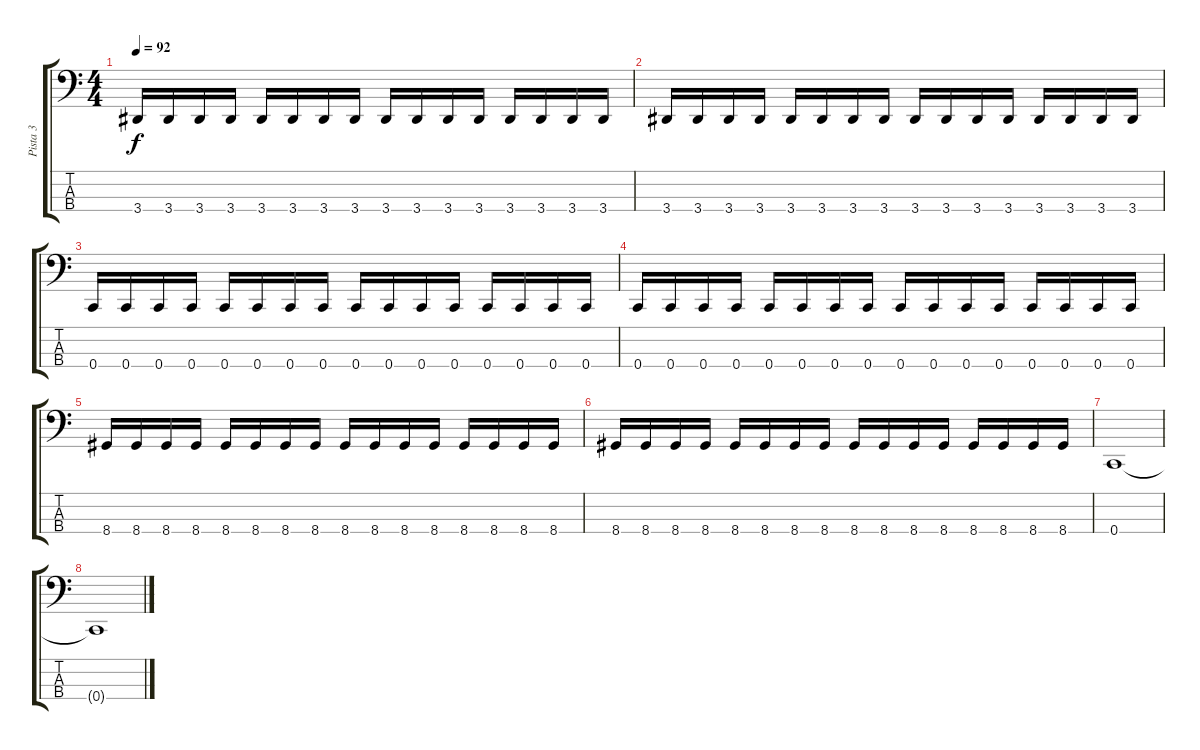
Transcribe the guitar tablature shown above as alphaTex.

\track ("Pista 3" "Pista 3") {instrument electricbassfinger}
\staff {score tabs}
\tuning (F2 C2 G1 C1) {hide}
\ts (4 4)
\tempo 92
\clef f4
\ks c
3.4.16{dy f} 3.4.16 3.4.16 3.4.16 3.4.16 3.4.16 3.4.16 3.4.16 3.4.16 3.4.16 3.4.16 3.4.16 3.4.16 3.4.16 3.4.16 3.4.16 |
3.4.16 3.4.16 3.4.16 3.4.16 3.4.16 3.4.16 3.4.16 3.4.16 3.4.16 3.4.16 3.4.16 3.4.16 3.4.16 3.4.16 3.4.16 3.4.16 |
0.4.16 0.4.16 0.4.16 0.4.16 0.4.16 0.4.16 0.4.16 0.4.16 0.4.16 0.4.16 0.4.16 0.4.16 0.4.16 0.4.16 0.4.16 0.4.16 |
0.4.16 0.4.16 0.4.16 0.4.16 0.4.16 0.4.16 0.4.16 0.4.16 0.4.16 0.4.16 0.4.16 0.4.16 0.4.16 0.4.16 0.4.16 0.4.16 |
8.4.16 8.4.16 8.4.16 8.4.16 8.4.16 8.4.16 8.4.16 8.4.16 8.4.16 8.4.16 8.4.16 8.4.16 8.4.16 8.4.16 8.4.16 8.4.16 |
8.4.16 8.4.16 8.4.16 8.4.16 8.4.16 8.4.16 8.4.16 8.4.16 8.4.16 8.4.16 8.4.16 8.4.16 8.4.16 8.4.16 8.4.16 8.4.16 |
0.4.1 |
0.4{t}.1
